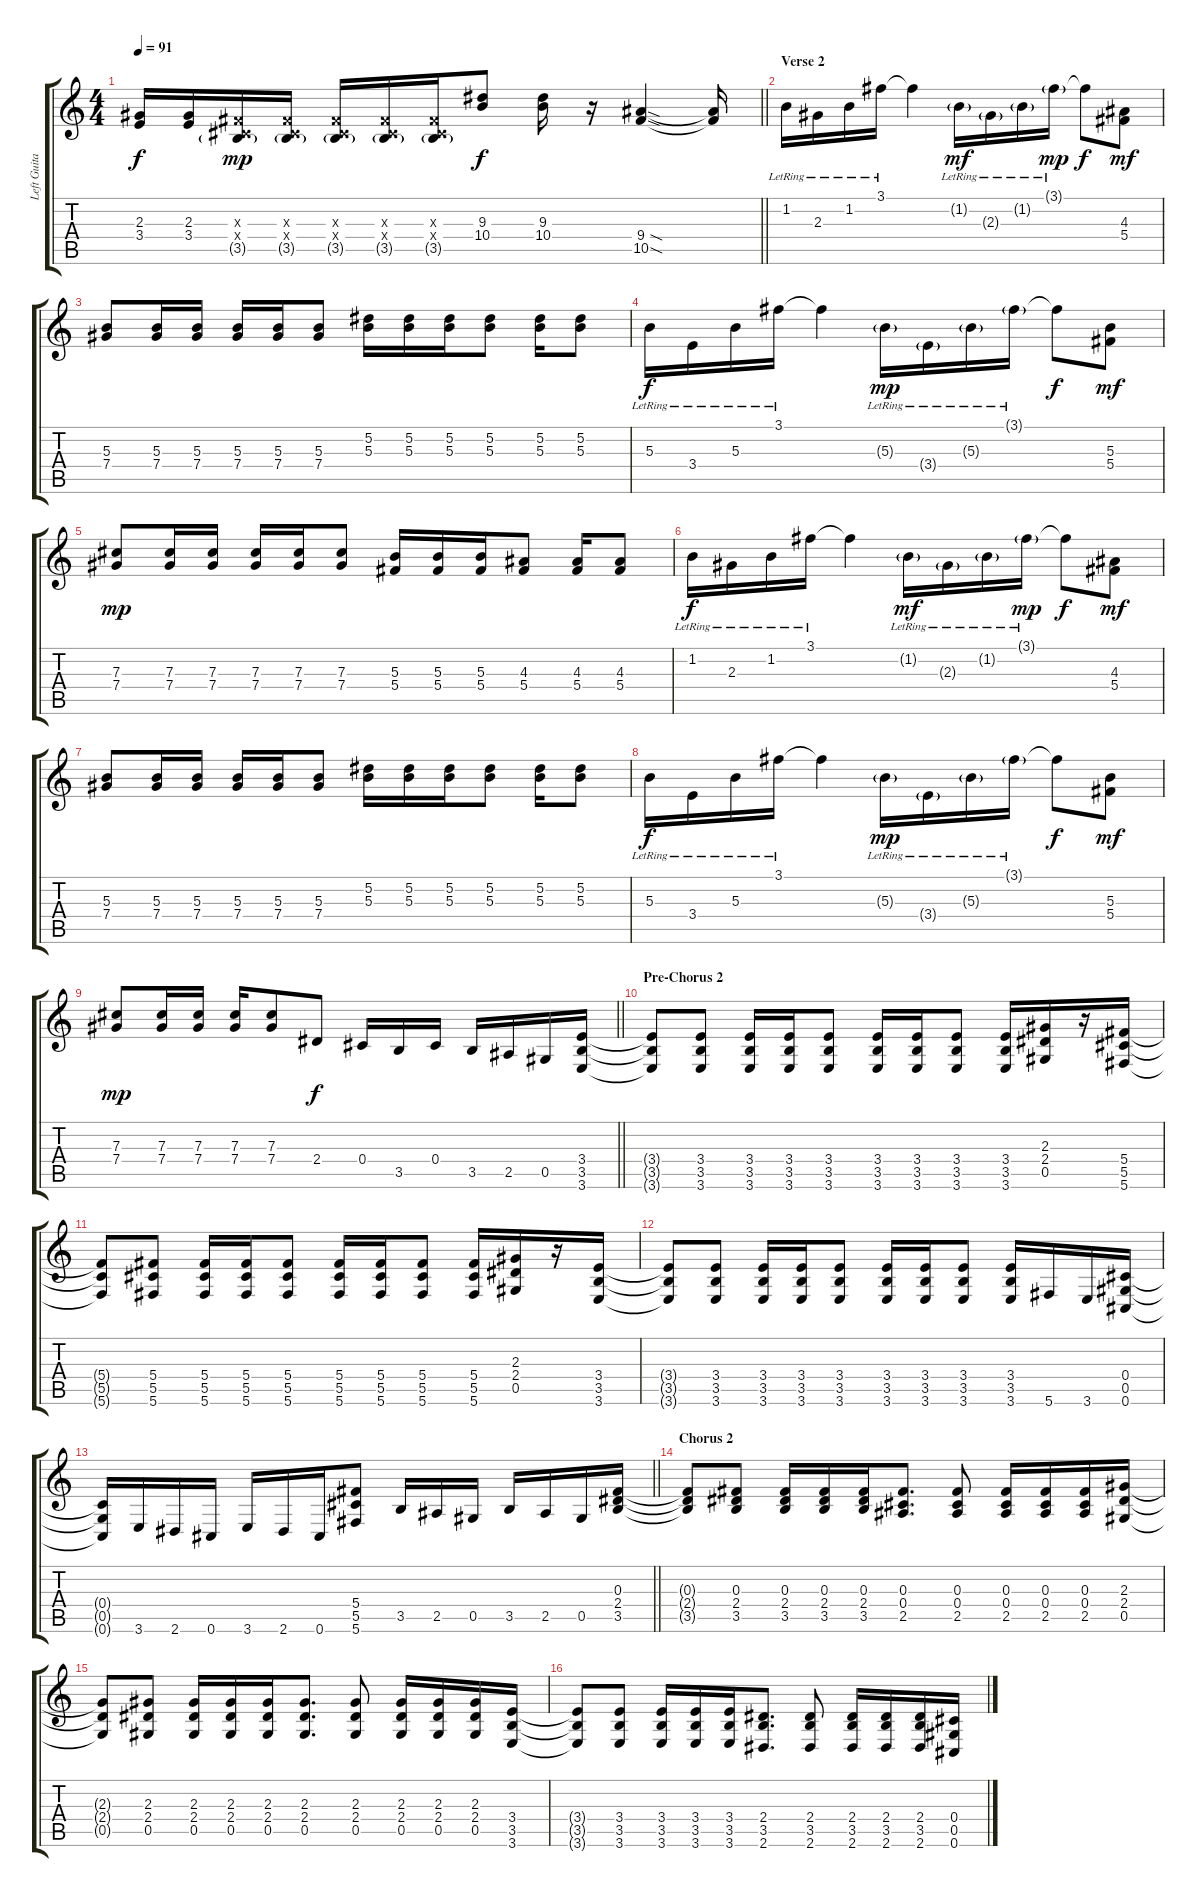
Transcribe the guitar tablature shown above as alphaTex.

\track ("Left Guitar" "Left Guita") {instrument distortionguitar}
\staff {score tabs}
\tuning (Eb4 Bb3 Gb3 Db3 Ab2 Db2) {hide}
\ts (4 4)
\tempo 91
\clef g2
\barLineRight lightlight
\ks c
(2.3{t} 3.4{t}).16{dy f} (2.3 3.4).16 (0.3{x} 0.4{x} 3.5{g}).16{dy mp} (0.3{x} 0.4{x} 3.5{g}).16 (0.3{x} 0.4{x} 3.5{g}).16 (0.3{x} 0.4{x} 3.5{g}).16 (0.3{x} 0.4{x} 3.5{g}).16 (9.3 10.4).8{dy f} (9.3 10.4).16 r.16 (9.4{sod} 10.5{sod}).4 (9.4{t} 10.5{t}).16 |
\section ("" "Verse 2")
1.2{lr}.16{volume 8 instrument electricguitarjazz} 2.3{lr}.16 1.2{lr}.16 3.1{lr}.16 3.1{t}.4 1.2{g lr}.16{dy mf} 2.3{g lr}.16 1.2{g lr}.16 3.1{g lr}.16{dy mp} 3.1{t}.8{dy f} (4.3 5.4).8{dy mf} |
(5.3 7.4).8 (5.3 7.4).16 (5.3 7.4).16 (5.3 7.4).16 (5.3 7.4).16 (5.3 7.4).8 (5.2 5.3).16 (5.2 5.3).16 (5.2 5.3).16 (5.2 5.3).8 (5.2 5.3).16 (5.2 5.3).8 |
5.3{lr}.16{dy f} 3.4{lr}.16 5.3{lr}.16 3.1{lr}.16 3.1{t}.4 5.3{g lr}.16{dy mp} 3.4{g lr}.16 5.3{g lr}.16 3.1{g lr}.16 3.1{t}.8{dy f} (5.3 5.4).8{dy mf} |
(7.3 7.4).8{dy mp} (7.3 7.4).16 (7.3 7.4).16 (7.3 7.4).16 (7.3 7.4).16 (7.3 7.4).8 (5.3 5.4).16 (5.3 5.4).16 (5.3 5.4).16 (4.3 5.4).8 (4.3 5.4).16 (4.3 5.4).8 |
1.2{lr}.16{dy f} 2.3{lr}.16 1.2{lr}.16 3.1{lr}.16 3.1{t}.4 1.2{g lr}.16{dy mf} 2.3{g lr}.16 1.2{g lr}.16 3.1{g lr}.16{dy mp} 3.1{t}.8{dy f} (4.3 5.4).8{dy mf} |
(5.3 7.4).8 (5.3 7.4).16 (5.3 7.4).16 (5.3 7.4).16 (5.3 7.4).16 (5.3 7.4).8 (5.2 5.3).16 (5.2 5.3).16 (5.2 5.3).16 (5.2 5.3).8 (5.2 5.3).16 (5.2 5.3).8 |
5.3{lr}.16{dy f} 3.4{lr}.16 5.3{lr}.16 3.1{lr}.16 3.1{t}.4 5.3{g lr}.16{dy mp} 3.4{g lr}.16 5.3{g lr}.16 3.1{g lr}.16 3.1{t}.8{dy f} (5.3 5.4).8{dy mf} |
\barLineRight lightlight
(7.3 7.4).8{dy mp} (7.3 7.4).16 (7.3 7.4).16 (7.3 7.4).16 (7.3 7.4).8 2.4.8{dy f volume 12 instrument distortionguitar} 0.4.16 3.5.16 0.4.16 3.5.16 2.5.16 0.5.16 (3.4 3.5 3.6).16 |
\section ("" "Pre-Chorus 2")
(3.4{t} 3.5{t} 3.6{t}).8 (3.4 3.5 3.6).8 (3.4 3.5 3.6).16 (3.4 3.5 3.6).16 (3.4 3.5 3.6).8 (3.4 3.5 3.6).16 (3.4 3.5 3.6).16 (3.4 3.5 3.6).8 (3.4 3.5 3.6).16 (2.3 2.4 0.5).16 r.16 (5.4 5.5 5.6).16 |
(5.4{t} 5.5{t} 5.6{t}).8 (5.4 5.5 5.6).8 (5.4 5.5 5.6).16 (5.4 5.5 5.6).16 (5.4 5.5 5.6).8 (5.4 5.5 5.6).16 (5.4 5.5 5.6).16 (5.4 5.5 5.6).8 (5.4 5.5 5.6).16 (2.3 2.4 0.5).16 r.16 (3.4 3.5 3.6).16 |
(3.4{t} 3.5{t} 3.6{t}).8 (3.4 3.5 3.6).8 (3.4 3.5 3.6).16 (3.4 3.5 3.6).16 (3.4 3.5 3.6).8 (3.4 3.5 3.6).16 (3.4 3.5 3.6).16 (3.4 3.5 3.6).8 (3.4 3.5 3.6).16 5.6.16 3.6.16 (0.4 0.5 0.6).16 |
\barLineRight lightlight
(0.4{t} 0.5{t} 0.6{t}).16 3.6.16 2.6.16 0.6.16 3.6.16 2.6.16 0.6.16 (5.4 5.5 5.6).8 3.5.16 2.5.16 0.5.16 3.5.16 2.5.16 0.5.16 (0.3 2.4 3.5).16 |
\section ("" "Chorus 2")
(0.3{t} 2.4{t} 3.5{t}).8 (0.3 2.4 3.5).8 (0.3 2.4 3.5).16 (0.3 2.4 3.5).16 (0.3 2.4 3.5).16 (0.3 0.4 2.5).8{d} (0.3 0.4 2.5).8 (0.3 0.4 2.5).16 (0.3 0.4 2.5).16 (0.3 0.4 2.5).16 (2.3 2.4 0.5).16 |
(2.3{t} 2.4{t} 0.5{t}).8 (2.3 2.4 0.5).8 (2.3 2.4 0.5).16 (2.3 2.4 0.5).16 (2.3 2.4 0.5).16 (2.3 2.4 0.5).8{d} (2.3 2.4 0.5).8 (2.3 2.4 0.5).16 (2.3 2.4 0.5).16 (2.3 2.4 0.5).16 (3.4 3.5 3.6).16 |
(3.4{t} 3.5{t} 3.6{t}).8 (3.4 3.5 3.6).8 (3.4 3.5 3.6).16 (3.4 3.5 3.6).16 (3.4 3.5 3.6).16 (2.4 3.5 2.6).8{d} (2.4 3.5 2.6).8 (2.4 3.5 2.6).16 (2.4 3.5 2.6).16 (2.4 3.5 2.6).16 (0.4 0.5 0.6).16
